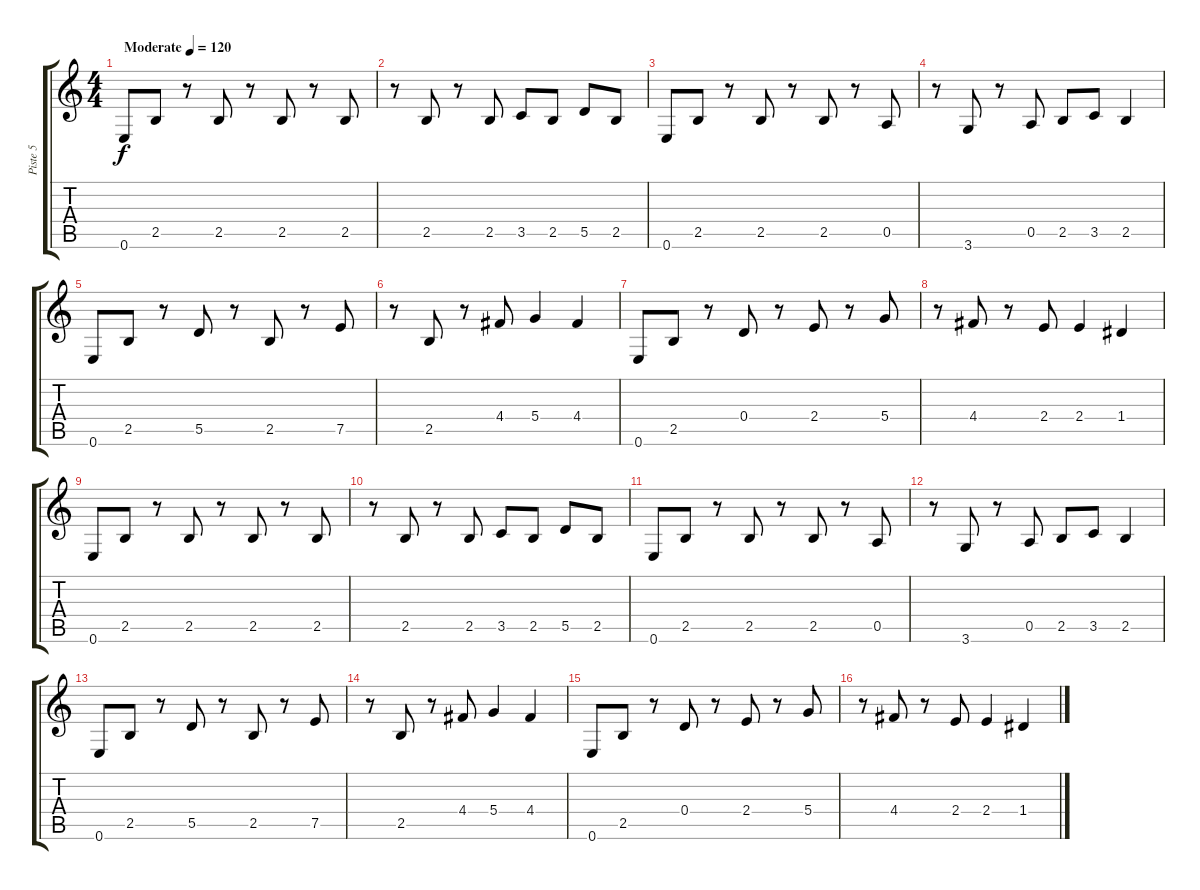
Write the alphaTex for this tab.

\track ("Piste 5" "Piste 5") {instrument electricguitarmuted}
\staff {score tabs}
\tuning (E4 B3 G3 D3 A2 E2) {hide}
\ts (4 4)
\tempo (120 "Moderate")
\clef g2
\ks c
0.6.8{dy f instrument electricguitarmuted} 2.5.8 r.8 2.5.8 r.8 2.5.8 r.8 2.5.8 |
r.8 2.5.8 r.8 2.5.8 3.5.8 2.5.8 5.5.8 2.5.8 |
0.6.8 2.5.8 r.8 2.5.8 r.8 2.5.8 r.8 0.5.8 |
r.8 3.6.8 r.8 0.5.8 2.5.8 3.5.8 2.5.4 |
0.6.8 2.5.8 r.8 5.5.8 r.8 2.5.8 r.8 7.5.8 |
r.8 2.5.8 r.8 4.4.8 5.4.4 4.4.4 |
0.6.8 2.5.8 r.8 0.4.8 r.8 2.4.8 r.8 5.4.8 |
r.8 4.4.8 r.8 2.4.8 2.4.4 1.4.4 |
0.6.8 2.5.8 r.8 2.5.8 r.8 2.5.8 r.8 2.5.8 |
r.8 2.5.8 r.8 2.5.8 3.5.8 2.5.8 5.5.8 2.5.8 |
0.6.8 2.5.8 r.8 2.5.8 r.8 2.5.8 r.8 0.5.8 |
r.8 3.6.8 r.8 0.5.8 2.5.8 3.5.8 2.5.4 |
0.6.8 2.5.8 r.8 5.5.8 r.8 2.5.8 r.8 7.5.8 |
r.8 2.5.8 r.8 4.4.8 5.4.4 4.4.4 |
0.6.8 2.5.8 r.8 0.4.8 r.8 2.4.8 r.8 5.4.8 |
r.8 4.4.8 r.8 2.4.8 2.4.4 1.4.4
